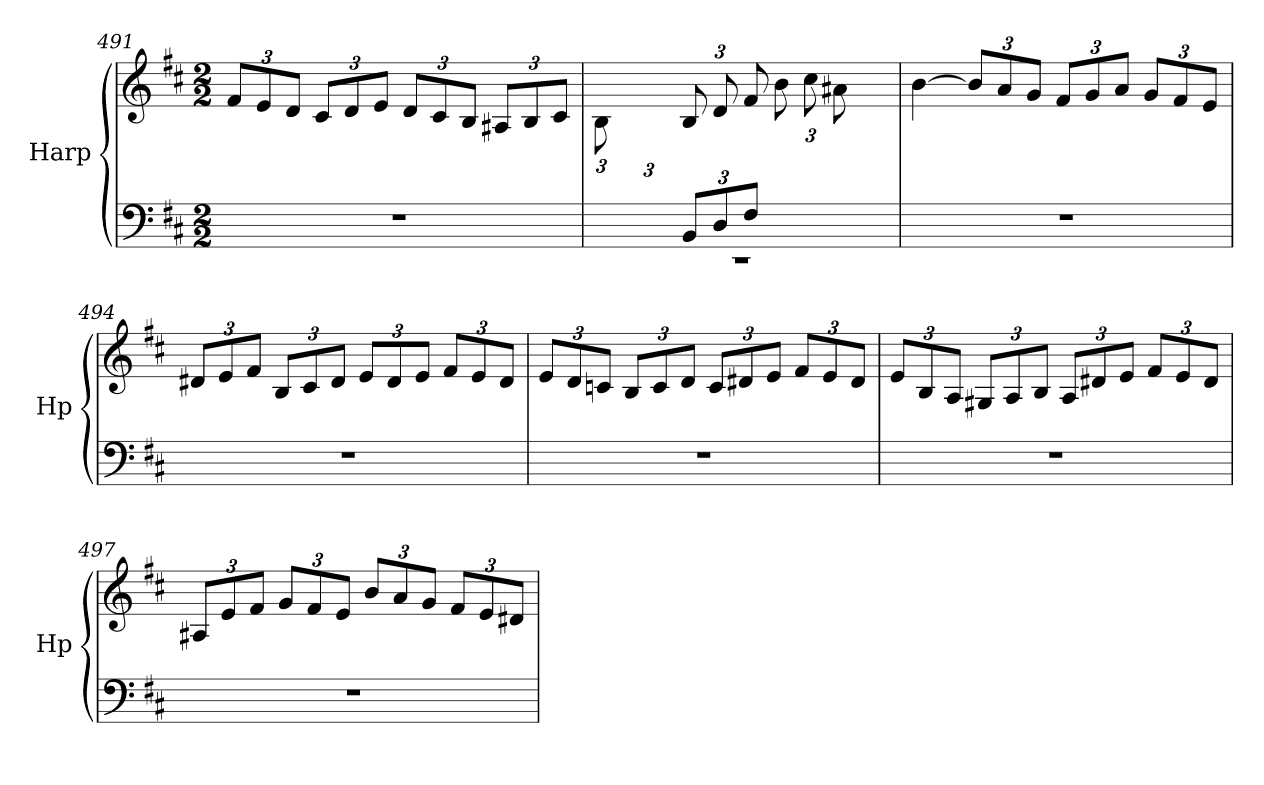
**kern	**kern
*part1	*part1
*staff2	*staff1
*I"Harp	*
*I'Hp	*
!!LO:LB:g=z
*clefF4	*clefG2
*k[f#c#]	*k[f#c#]
*M2/2	*M2/2
*	*Xbrackettup
=491	=491
1r	12f#/L
.	12e/
.	12d/J
.	12c#/L
.	12d/
.	12e/J
.	12d/L
.	12c#/
.	12B/J
.	12A#X/L
.	12B/
.	12c#/J
=492	=492
*^	*
12ryy	1r	12B\L
12F#/	.	12%5ryy
12D/J	.	.
*Xbrackettup	*	*
12BB/L	.	.
12D/	.	.
12F#/J	.	.
2ryy	.	12B/L
.	.	12d/
.	.	12f#/J
.	.	12b\L
.	.	12cc#\
.	.	12a#X\J
*v	*v	*
=493	=493
1r	[4b\
.	12b/L]
.	12a/
.	12g/J
.	12f#/L
.	12g/
.	12a/J
.	12g/L
.	12f#/
.	12e/J
!!LO:LB:g=z
=494	=494
1r	12d#X/L
.	12e/
.	12f#/J
.	12B/L
.	12c#/
.	12d#/J
.	12e/L
.	12d#/
.	12e/J
.	12f#/L
.	12e/
.	12d#/J
=495	=495
1r	12e/L
.	12d/
.	12cn/J
.	12B/L
.	12c/
.	12d/J
.	12c/L
.	12d#X/
.	12e/J
.	12f#/L
.	12e/
.	12d#/J
=496	=496
1r	12e/L
.	12B/
.	12A/J
.	12G#X/L
.	12A/
.	12B/J
.	12A/L
.	12d#X/
.	12e/J
.	12f#/L
.	12e/
.	12d#/J
!!LO:LB:g=z
=497	=497
1r	12A#X/L
.	12e/
.	12f#/J
.	12g/L
.	12f#/
.	12e/J
.	12b/L
.	12a/
.	12g/J
.	12f#/L
.	12e/
.	12d#X/J
=	=
*-	*-
